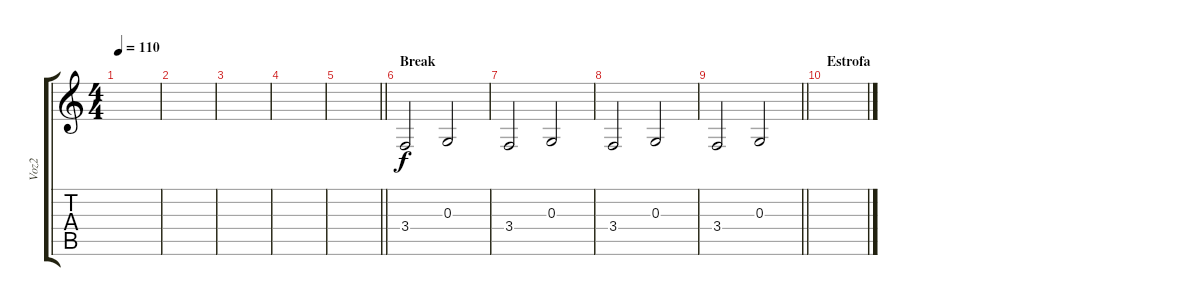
\track ("Voz2" "Voz2") {instrument tenorsax}
\staff {score tabs}
\tuning (E4 B3 G3 D3 A2 E2) {hide}
\ts (4 4)
\tempo 110
\clef g2
\ks c
|
|
|
|
\barLineRight lightlight
|
\section ("" "Break")
3.4.2 0.3.2 |
3.4.2 0.3.2 |
3.4.2 0.3.2 |
\barLineRight lightlight
3.4.2 0.3.2 |
\section ("" "Estrofa")
